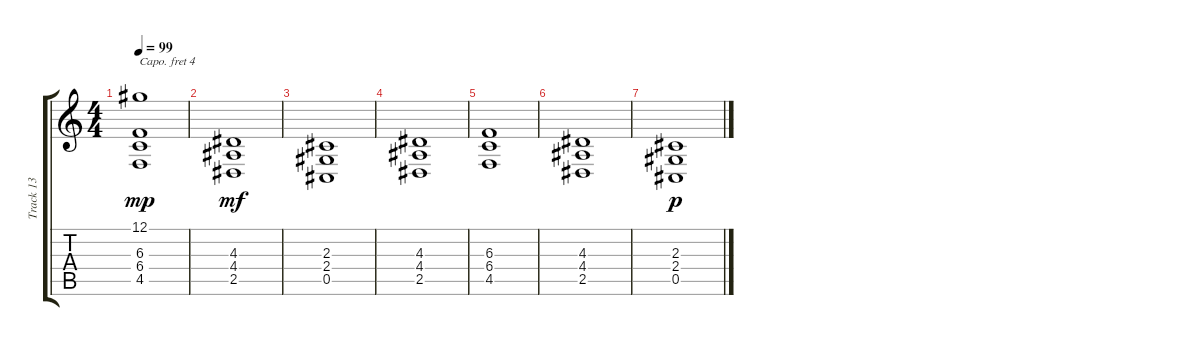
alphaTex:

\track ("Track 13" "Track 13") {instrument stringensemble1}
\staff {score tabs}
\capo 4
\tuning (E4 B3 G3 D3 A2 E2) {hide}
\ts (4 4)
\tempo 99
\clef g2
\ks c
(12.1 6.3 6.4 4.5).1{dy mp} |
(4.3 4.4 2.5).1{dy mf} |
(2.3 2.4 0.5).1 |
(4.3 4.4 2.5).1 |
(6.3 6.4 4.5).1 |
(4.3 4.4 2.5).1 |
(2.3 2.4 0.5).1{dy p}
